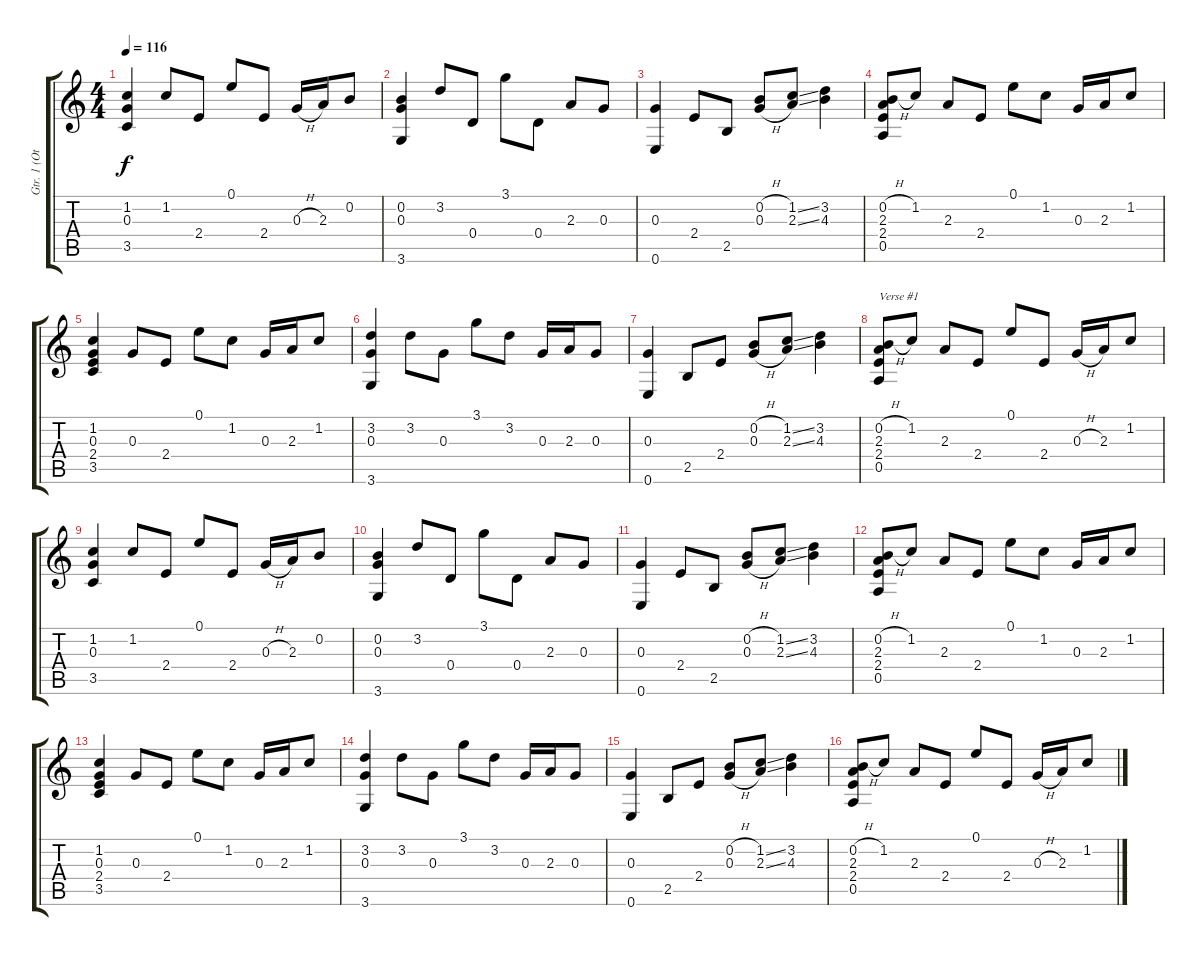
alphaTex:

\track ("Gtr. 1 (Other)" "Gtr. 1 (Ot") {instrument acousticguitarsteel}
\staff {score tabs}
\tuning (E4 B3 G3 D3 A2 E2) {hide}
\ts (4 4)
\tempo 116
\clef g2
\ks c
(1.2 0.3 3.5).4{dy f} 1.2.8 2.4.8 0.1.8 2.4.8 0.3{h}.16 2.3.16 0.2.8 |
(0.2 0.3 3.6).4 3.2.8 0.4.8 3.1.8 0.4.8 2.3.8 0.3.8 |
(0.3 0.6).4 2.4.8 2.5.8 (0.2{h} 0.3{h}).8 (1.2{ss} 2.3{ss}).8 (3.2 4.3).4 |
(0.2{h} 2.3 2.4 0.5).8 1.2.8 2.3.8 2.4.8 0.1.8 1.2.8 0.3.16 2.3.16 1.2.8 |
(1.2 0.3 2.4 3.5).4 0.3.8 2.4.8 0.1.8 1.2.8 0.3.16 2.3.16 1.2.8 |
(3.2 0.3 3.6).4 3.2.8 0.3.8 3.1.8 3.2.8 0.3.16 2.3.16 0.3.8 |
(0.3 0.6).4 2.5.8 2.4.8 (0.2{h} 0.3{h}).8 (1.2{ss} 2.3{ss}).8 (3.2 4.3).4 |
(0.2{h} 2.3 2.4 0.5).8{txt "Verse #1"} 1.2.8 2.3.8 2.4.8 0.1.8 2.4.8 0.3{h}.16 2.3.16 1.2.8 |
(1.2 0.3 3.5).4 1.2.8 2.4.8 0.1.8 2.4.8 0.3{h}.16 2.3.16 0.2.8 |
(0.2 0.3 3.6).4 3.2.8 0.4.8 3.1.8 0.4.8 2.3.8 0.3.8 |
(0.3 0.6).4 2.4.8 2.5.8 (0.2{h} 0.3{h}).8 (1.2{ss} 2.3{ss}).8 (3.2 4.3).4 |
(0.2{h} 2.3 2.4 0.5).8 1.2.8 2.3.8 2.4.8 0.1.8 1.2.8 0.3.16 2.3.16 1.2.8 |
(1.2 0.3 2.4 3.5).4 0.3.8 2.4.8 0.1.8 1.2.8 0.3.16 2.3.16 1.2.8 |
(3.2 0.3 3.6).4 3.2.8 0.3.8 3.1.8 3.2.8 0.3.16 2.3.16 0.3.8 |
(0.3 0.6).4 2.5.8 2.4.8 (0.2{h} 0.3{h}).8 (1.2{ss} 2.3{ss}).8 (3.2 4.3).4 |
(0.2{h} 2.3 2.4 0.5).8 1.2.8 2.3.8 2.4.8 0.1.8 2.4.8 0.3{h}.16 2.3.16 1.2.8
